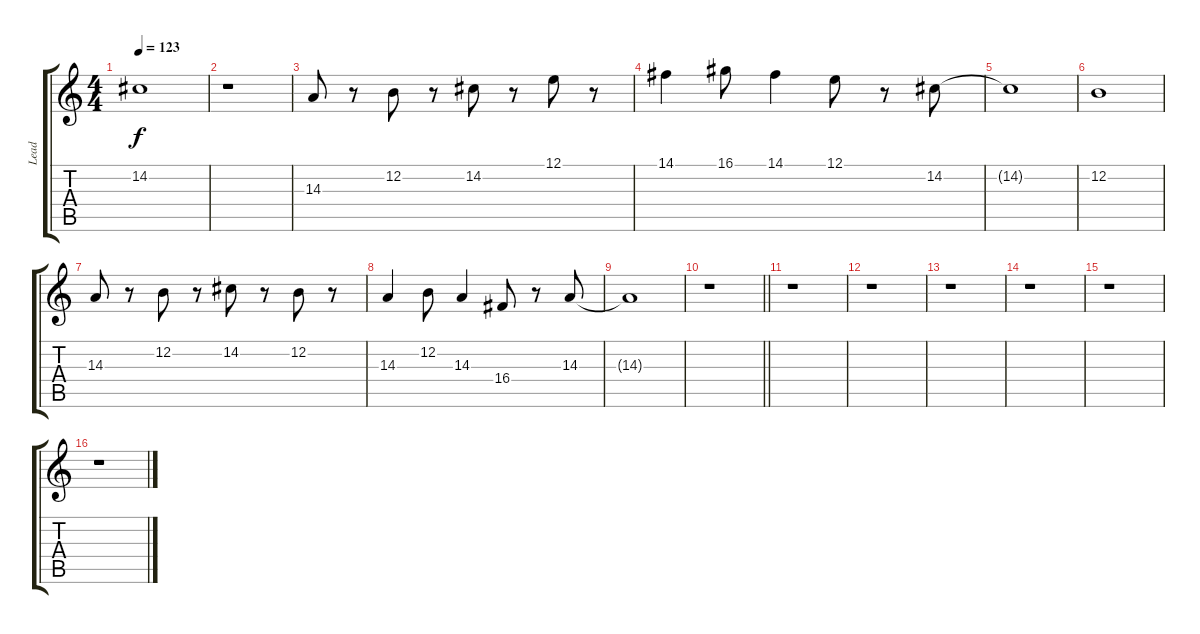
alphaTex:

\track ("Lead" "Lead") {instrument electricpiano1}
\staff {score tabs}
\tuning (E4 B3 G3 D3 A2 E2) {hide}
\ts (4 4)
\tempo 123
\clef g2
\ks c
14.2{t}.1{dy f} |
r.1 |
14.3.8 r.8 12.2.8 r.8 14.2.8 r.8 12.1.8 r.8 |
14.1.4 16.1.8 14.1.4 12.1.8 r.8 14.2.8 |
14.2{t}.1 |
12.2.1 |
14.3.8 r.8 12.2.8 r.8 14.2.8 r.8 12.2.8 r.8 |
14.3.4 12.2.8 14.3.4 16.4.8 r.8 14.3.8 |
14.3{t}.1 |
\barLineRight lightlight
r.1 |
r.1 |
r.1 |
r.1 |
r.1 |
r.1 |
r.1
